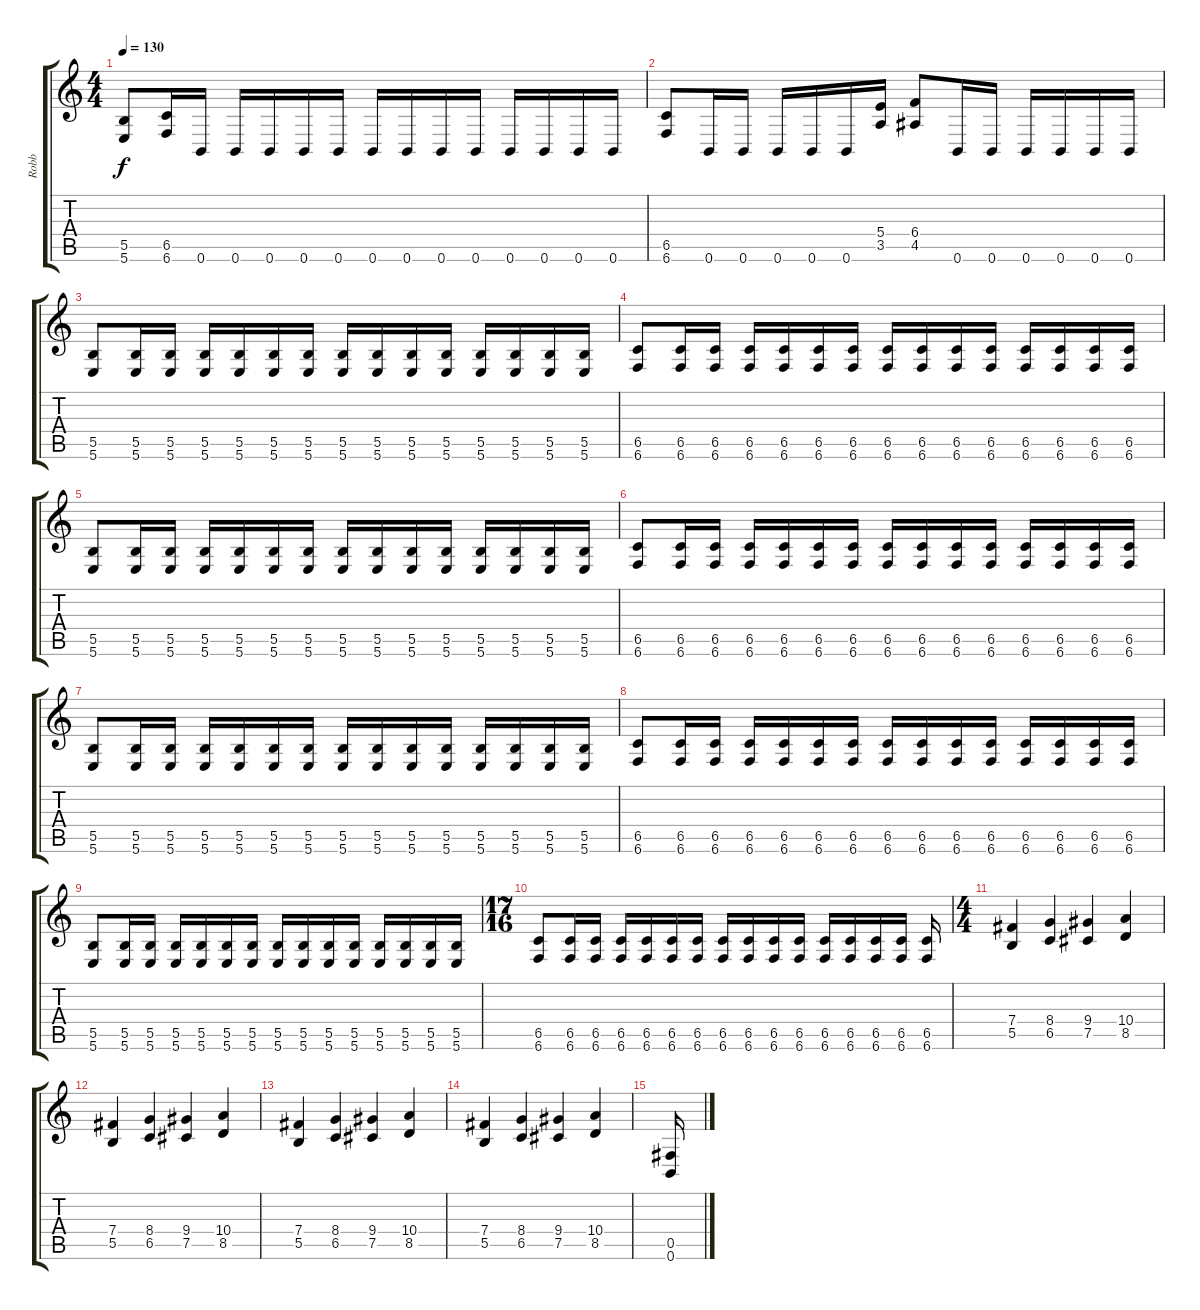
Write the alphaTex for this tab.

\track ("Robb" "Robb") {instrument distortionguitar}
\staff {score tabs}
\tuning (Db4 Ab3 E3 B2 Gb2 B1) {hide}
\ts (4 4)
\tempo 130
\clef g2
\ks c
(5.5 5.6).8{dy f} (6.5 6.6).16 0.6.16 0.6.16 0.6.16 0.6.16 0.6.16 0.6.16 0.6.16 0.6.16 0.6.16 0.6.16 0.6.16 0.6.16 0.6.16 |
(6.5 6.6).8 0.6.16 0.6.16 0.6.16 0.6.16 0.6.16 (5.4 3.5).16 (6.4 4.5).8 0.6.16 0.6.16 0.6.16 0.6.16 0.6.16 0.6.16 |
(5.5 5.6).8 (5.5 5.6).16 (5.5 5.6).16 (5.5 5.6).16 (5.5 5.6).16 (5.5 5.6).16 (5.5 5.6).16 (5.5 5.6).16 (5.5 5.6).16 (5.5 5.6).16 (5.5 5.6).16 (5.5 5.6).16 (5.5 5.6).16 (5.5 5.6).16 (5.5 5.6).16 |
(6.5 6.6).8 (6.5 6.6).16 (6.5 6.6).16 (6.5 6.6).16 (6.5 6.6).16 (6.5 6.6).16 (6.5 6.6).16 (6.5 6.6).16 (6.5 6.6).16 (6.5 6.6).16 (6.5 6.6).16 (6.5 6.6).16 (6.5 6.6).16 (6.5 6.6).16 (6.5 6.6).16 |
(5.5 5.6).8 (5.5 5.6).16 (5.5 5.6).16 (5.5 5.6).16 (5.5 5.6).16 (5.5 5.6).16 (5.5 5.6).16 (5.5 5.6).16 (5.5 5.6).16 (5.5 5.6).16 (5.5 5.6).16 (5.5 5.6).16 (5.5 5.6).16 (5.5 5.6).16 (5.5 5.6).16 |
(6.5 6.6).8 (6.5 6.6).16 (6.5 6.6).16 (6.5 6.6).16 (6.5 6.6).16 (6.5 6.6).16 (6.5 6.6).16 (6.5 6.6).16 (6.5 6.6).16 (6.5 6.6).16 (6.5 6.6).16 (6.5 6.6).16 (6.5 6.6).16 (6.5 6.6).16 (6.5 6.6).16 |
(5.5 5.6).8 (5.5 5.6).16 (5.5 5.6).16 (5.5 5.6).16 (5.5 5.6).16 (5.5 5.6).16 (5.5 5.6).16 (5.5 5.6).16 (5.5 5.6).16 (5.5 5.6).16 (5.5 5.6).16 (5.5 5.6).16 (5.5 5.6).16 (5.5 5.6).16 (5.5 5.6).16 |
(6.5 6.6).8 (6.5 6.6).16 (6.5 6.6).16 (6.5 6.6).16 (6.5 6.6).16 (6.5 6.6).16 (6.5 6.6).16 (6.5 6.6).16 (6.5 6.6).16 (6.5 6.6).16 (6.5 6.6).16 (6.5 6.6).16 (6.5 6.6).16 (6.5 6.6).16 (6.5 6.6).16 |
(5.5 5.6).8 (5.5 5.6).16 (5.5 5.6).16 (5.5 5.6).16 (5.5 5.6).16 (5.5 5.6).16 (5.5 5.6).16 (5.5 5.6).16 (5.5 5.6).16 (5.5 5.6).16 (5.5 5.6).16 (5.5 5.6).16 (5.5 5.6).16 (5.5 5.6).16 (5.5 5.6).16 |
\ts (17 16)
(6.5 6.6).8 (6.5 6.6).16 (6.5 6.6).16 (6.5 6.6).16 (6.5 6.6).16 (6.5 6.6).16 (6.5 6.6).16 (6.5 6.6).16 (6.5 6.6).16 (6.5 6.6).16 (6.5 6.6).16 (6.5 6.6).16 (6.5 6.6).16 (6.5 6.6).16 (6.5 6.6).16 (6.5 6.6).16 |
\ts (4 4)
(7.4 5.5).4 (8.4 6.5).4 (9.4 7.5).4 (10.4 8.5).4 |
(7.4 5.5).4 (8.4 6.5).4 (9.4 7.5).4 (10.4 8.5).4 |
(7.4 5.5).4 (8.4 6.5).4 (9.4 7.5).4 (10.4 8.5).4 |
(7.4 5.5).4 (8.4 6.5).4 (9.4 7.5).4 (10.4 8.5).4 |
(0.5 0.6).16
